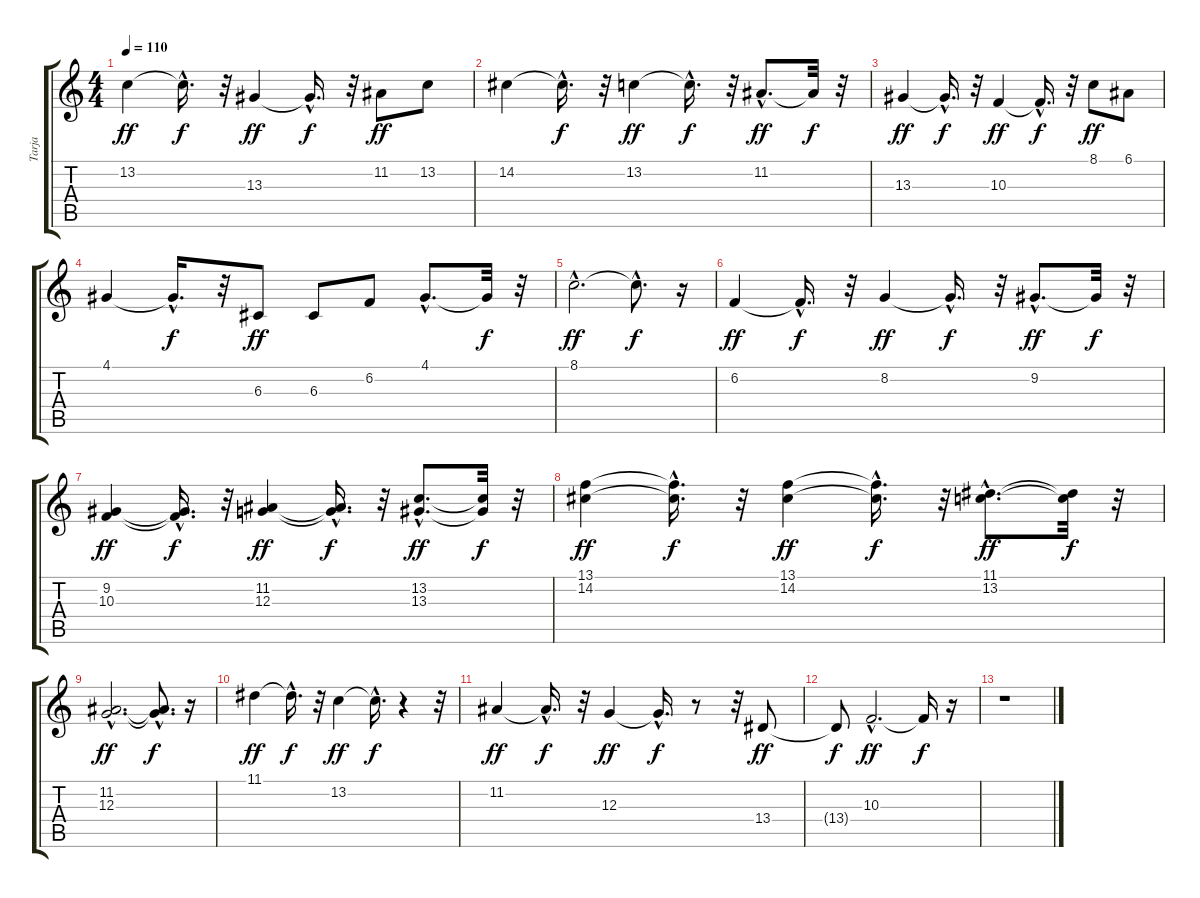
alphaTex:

\track ("Tarja" "Tarja") {instrument lead6voice}
\staff {score tabs}
\tuning (E4 B3 G3 D3 A2 E2) {hide}
\ts (4 4)
\tempo 110
\clef g2
\ks c
13.2.4{dy ff} 13.2{hac t}.16{d dy f} r.32 13.3.4{dy ff} 13.3{hac t}.16{d dy f} r.32 11.2.8{dy ff} 13.2.8 |
14.2.4 14.2{hac t}.16{d dy f} r.32 13.2.4{dy ff} 13.2{hac t}.16{d dy f} r.32 11.2{hac}.8{d dy ff} 11.2{t}.32{dy f} r.32 |
13.3.4{dy ff} 13.3{hac t}.16{d dy f} r.32 10.3.4{dy ff} 10.3{hac t}.16{d dy f} r.32 8.1.8{dy ff} 6.1.8 |
4.1.4 4.1{hac t}.16{d dy f} r.32 6.3.8{dy ff} 6.3.8 6.2.8 4.1{hac}.8{d} 4.1{t}.32{dy f} r.32 |
8.1{hac}.2{d dy ff} 8.1{hac t}.8{d dy f} r.16 |
6.2.4{dy ff} 6.2{hac t}.16{d dy f} r.32 8.2.4{dy ff} 8.2{hac t}.16{d dy f} r.32 9.2{hac}.8{d dy ff} 9.2{t}.32{dy f} r.32 |
(9.2 10.3).4{dy ff} (9.2{hac t} 10.3{hac t}).16{d dy f} r.32 (11.2 12.3).4{dy ff} (11.2{hac t} 12.3{hac t}).16{d dy f} r.32 (13.2{hac} 13.3{hac}).8{d dy ff} (13.2{t} 13.3{t}).32{dy f} r.32 |
(13.1 14.2).4{dy ff} (13.1{hac t} 14.2{hac t}).16{d dy f} r.32 (13.1 14.2).4{dy ff} (13.1{hac t} 14.2{hac t}).16{d dy f} r.32 (11.1{hac} 13.2{hac}).8{d dy ff} (11.1{t} 13.2{t}).32{dy f} r.32 |
(11.2{hac} 12.3{hac}).2{d dy ff} (11.2{hac t} 12.3{hac t}).8{d dy f} r.16 |
11.1.4{dy ff} 11.1{hac t}.16{d dy f} r.32 13.2.4{dy ff} 13.2{hac t}.16{d dy f} r.4 r.32 |
11.2.4{dy ff} 11.2{hac t}.16{d dy f} r.32 12.3.4{dy ff} 12.3{hac t}.16{d dy f} r.8 r.32 13.4.8{dy ff} |
13.4{t}.8{dy f} 10.3{hac}.2{d dy ff} 10.3{t}.16{dy f} r.16 |
r.1
